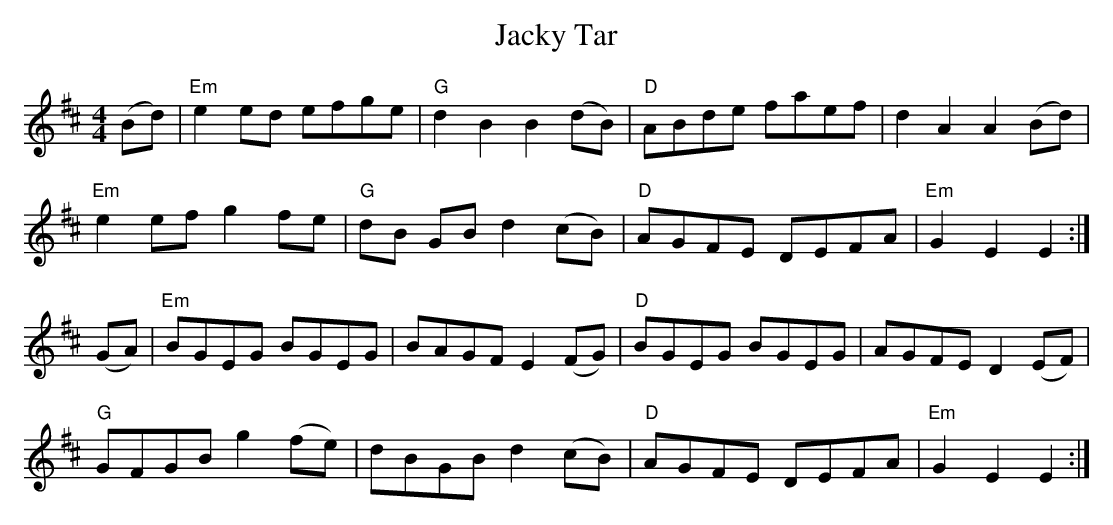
X:1
T:Jacky Tar
M:4/4
L:1/8
K:Edor
(Bd) | "Em"  e2 ed efge | "G" d2 B2 B2 (dB) | "D" ABde faef |  d2 A2 A2 (Bd) |
       "Em" e2 ef g2 fe | "G" dB GB d2 (cB) | "D" AGFE DEFA | "Em" G2 E2 E2  :|
(GA) | "Em" BGEG   BGEG |     BAGF  E2 (FG) | "D" BGEG BGEG |   AGFE D2 (EF) |
       "G" GFGB g2 (fe) |     dBGB  d2 (cB) | "D" AGFE DEFA | "Em" G2 E2 E2  :|
